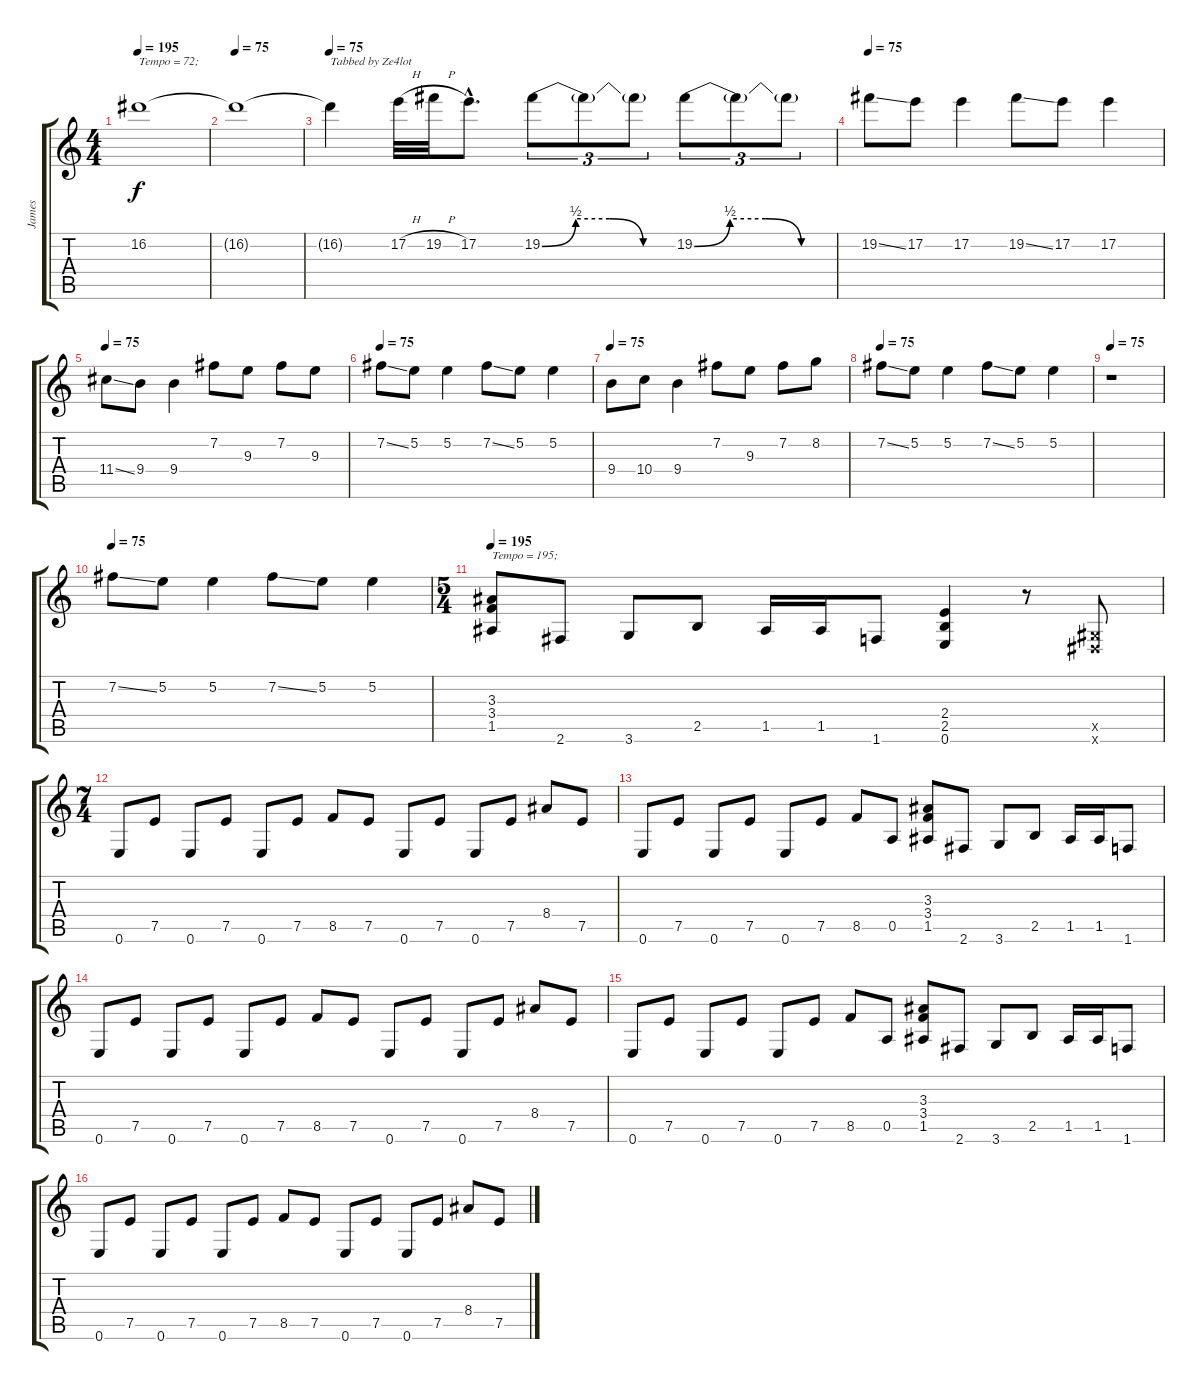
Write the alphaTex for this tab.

\track ("James" "James") {instrument distortionguitar}
\staff {score tabs}
\tuning (E4 B3 G3 D3 A2 E2) {hide}
\ts (4 4)
\tempo 195
\tempo 75
\tempo 195
\clef g2
\ks c
16.2.1{txt "Tempo = 72;" dy f volume 7 instrument distortionguitar} |
\tempo 75
16.2{t}.1{volume 8} |
\tempo 75
16.2{t}.4{txt "Tabbed by Ze4lot" volume 9} 17.2{h}.32 19.2{h}.32 17.2{hac}.8{d} 19.2{be (custom 0 0 15 2 30 2 45 0 60 0)}.8{tu (3 2)} 19.2{t}.8{tu (3 2)} 19.2{t}.8{tu (3 2)} 19.2{be (custom 0 0 15 2 30 2 45 0 60 0)}.8{tu (3 2)} 19.2{t}.8{tu (3 2)} 19.2{t}.8{tu (3 2)} |
\tempo 75
19.2{ss}.8{txt "" volume 10} 17.2.8 17.2.4 19.2{ss}.8 17.2.8 17.2.4 |
\tempo 75
11.4{ss}.8{volume 11} 9.4.8 9.4.4 7.2.8 9.3.8 7.2.8 9.3.8 |
\tempo 75
7.2{ss}.8{volume 12} 5.2.8 5.2.4 7.2{ss}.8 5.2.8 5.2.4 |
\tempo 75
9.4.8{volume 13} 10.4.8 9.4.4 7.2.8 9.3.8 7.2.8 8.2.8 |
\tempo 75
7.2{ss}.8{volume 14} 5.2.8 5.2.4 7.2{ss}.8 5.2.8 5.2.4 |
\tempo 75
r.1 |
\tempo 75
7.2{ss}.8{volume 15} 5.2.8 5.2.4 7.2{ss}.8 5.2.8 5.2.4 |
\ts (5 4)
\tempo 195
(3.3 3.4 1.5).8{txt "Tempo = 195;" volume 16} 2.6.8 3.6.8 2.5.8 1.5.16 1.5.16 1.6.8 (2.4 2.5 0.6).4 r.8 (-1.5{x} -1.6{x}).8 |
\ts (7 4)
0.6.8 7.5.8 0.6.8 7.5.8 0.6.8 7.5.8 8.5.8 7.5.8 0.6.8 7.5.8 0.6.8 7.5.8 8.4.8 7.5.8 |
0.6.8 7.5.8 0.6.8 7.5.8 0.6.8 7.5.8 8.5.8 0.5.8 (3.3 3.4 1.5).8 2.6.8 3.6.8 2.5.8 1.5.16 1.5.16 1.6.8 |
0.6.8 7.5.8 0.6.8 7.5.8 0.6.8 7.5.8 8.5.8 7.5.8 0.6.8 7.5.8 0.6.8 7.5.8 8.4.8 7.5.8 |
0.6.8 7.5.8 0.6.8 7.5.8 0.6.8 7.5.8 8.5.8 0.5.8 (3.3 3.4 1.5).8 2.6.8 3.6.8 2.5.8 1.5.16 1.5.16 1.6.8 |
0.6.8 7.5.8 0.6.8 7.5.8 0.6.8 7.5.8 8.5.8 7.5.8 0.6.8 7.5.8 0.6.8 7.5.8 8.4.8 7.5.8
